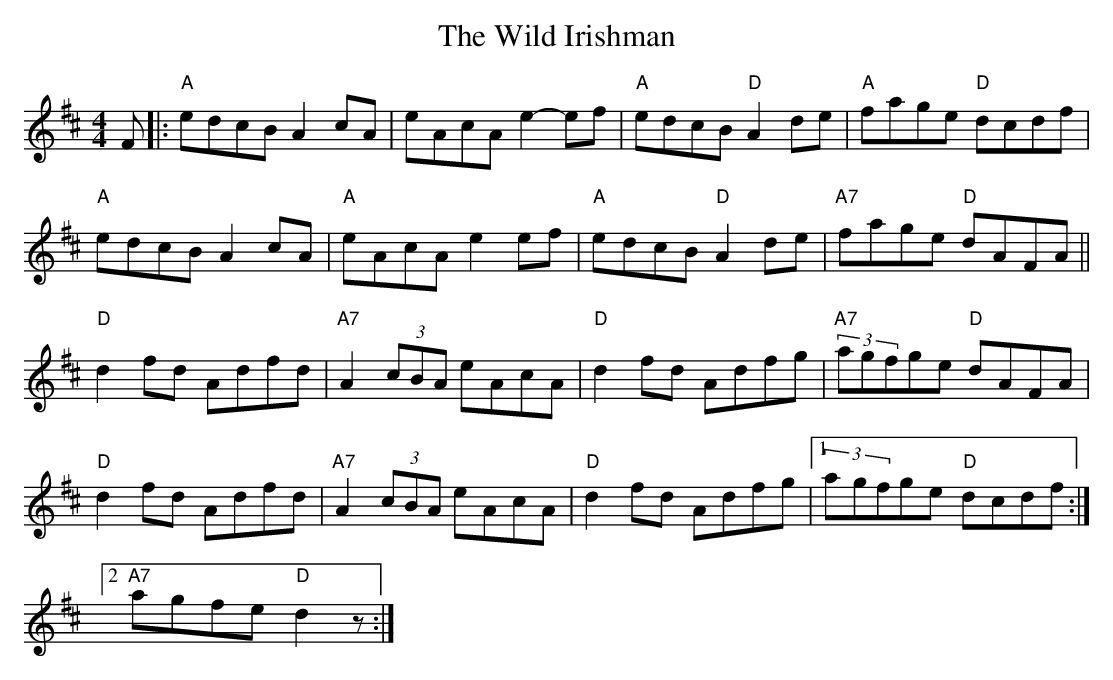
X:1
T:The Wild Irishman
M:4/4
L:1/4
K:D
F/2|:"A"e/2d/2c/2B/2 Ac/2A/2|e/2A/2c/2A/2 e-e/2f/2|"A"e/2d/2c/2B/2 "D"Ad/2e/2|\
"A"f/2a/2g/2e/2 "D"d/2c/2d/2f/2|
"A"e/2d/2c/2B/2 Ac/2A/2|"A"e/2A/2c/2A/2 ee/2f/2|"A"e/2d/2c/2B/2 "D"Ad/2e/2|\
"A7"f/2a/2g/2e/2 "D"d/2A/2F/2A/2||
"D"df/2d/2 A/2d/2f/2d/2|"A7"A(3c/2B/2A/2 e/2A/2c/2A/2|"D"df/2d/2 A/2d/2f/2g/2|\
(3"A7"a/2g/2f/2g/2e/2 "D"d/2A/2F/2A/2|
"D"df/2d/2 A/2d/2f/2d/2|"A7"A(3c/2B/2A/2 e/2A/2c/2A/2|"D"df/2d/2 A/2d/2f/2g/2|\
[1(3a/2-g/2f/2g/2e/2 "D"d/2c/2d/2f/2:|
[2"A7"a/2g/2f/2e/2 "D"dz/2:|
